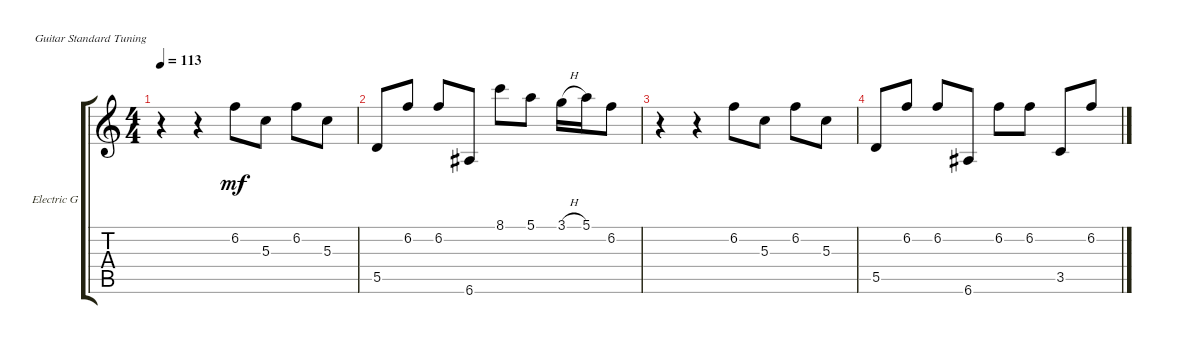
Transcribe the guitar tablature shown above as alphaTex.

\defaultSystemsLayout 4
\bracketExtendMode groupsimilarinstruments
\firstSystemTrackNameOrientation horizontal
\otherSystemsTrackNameOrientation horizontal
\track ("Electric Guitar" "Electric G") {instrument electricguitarclean}
\staff {score tabs}
\tuning (E4 B3 G3 D3 A2 E2)
\ts (4 4)
\tempo 113
\clef g2
\ks c
r.4{dy mf} r.4 6.2.8 5.3.8 6.2.8 5.3.8 |
5.5.8 6.2.8 6.2.8 6.6.8 8.1.8 5.1.8 3.1{h}.16 5.1.16 6.2.8 |
r.4 r.4 6.2.8 5.3.8 6.2.8 5.3.8 |
5.5.8 6.2.8 6.2.8 6.6.8 6.2.8 6.2.8 3.5.8 6.2.8
